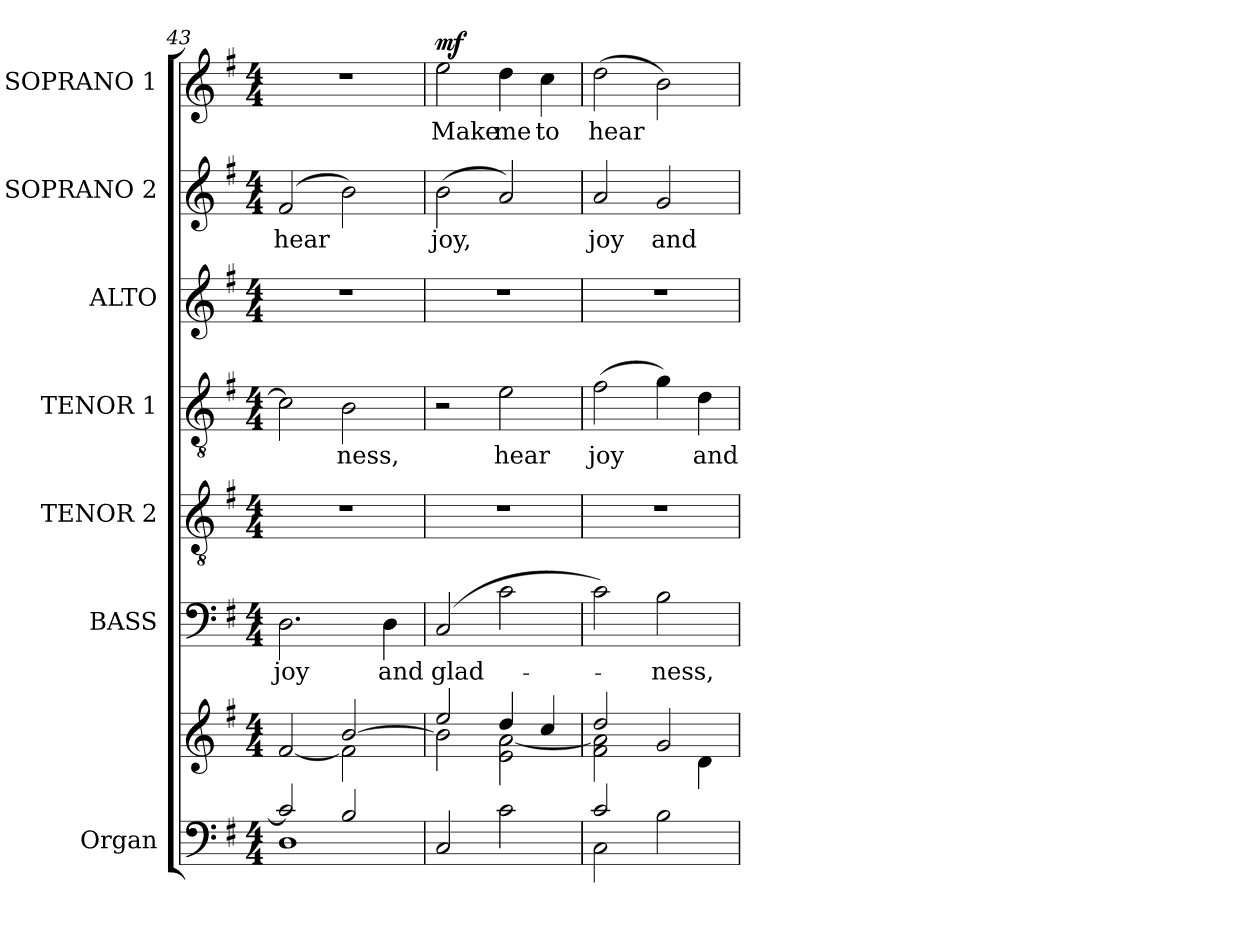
**kern	**kern	**kern	**text	**kern	**kern	**text	**kern	**kern	**text	**kern	**text	**dynam
*part7	*part7	*part6	*part6	*part5	*part4	*part4	*part3	*part2	*part2	*part1	*part1	*part1
*staff8	*staff7	*staff6	*staff6	*staff5	*staff4	*staff4	*staff3	*staff2	*staff2	*staff1	*staff1	*staff1
*I"Organ	*	*I"BASS	*	*I"TENOR 2	*I"TENOR 1	*	*I"ALTO	*I"SOPRANO 2	*	*I"SOPRANO 1	*	*
*I'Org.	*	*I'B.	*	*I'T2.	*I'T1.	*	*I'A.	*I'S2.	*	*I'S1.	*	*
*clefF4	*clefG2	*clefF4	*	*clefGv2	*clefGv2	*	*clefG2	*clefG2	*	*clefG2	*	*
*	*	*	*	*ITrd7c12	*ITrd7c12	*	*	*	*	*	*	*
*k[f#]	*k[f#]	*k[f#]	*	*k[f#]	*k[f#]	*	*k[f#]	*k[f#]	*	*k[f#]	*	*
*G:	*G:	*G:	*	*G:	*G:	*	*G:	*G:	*	*G:	*	*
*M4/4	*M4/4	*M4/4	*	*M4/4	*M4/4	*	*M4/4	*M4/4	*	*M4/4	*	*
=43	=43	=43	=43	=43	=43	=43	=43	=43	=43	=43	=43	=43
*^	*^	*	*	*	*	*	*	*	*	*	*	*
!	!	!	!	!	!LO:LY:b:color=#000000	!	!	!	!	!	!	!	!	!
!	!	!	!	!	!	!	!	!	!	!	!LO:LY:b:color=#000000	!	!	!
2ci/]	1Di	2ryy	[2f#i/	2.Di\	joy	1r	2Ci\]	.	1r	(2f#i/	hear	1r	.	.
!	!	!	!	!	!	!	!	!LO:LY:b:color=#000000	!	!	!	!	!	!
2Bi/	.	[2bi/	2f#i\]	.	.	.	2BBi\	-ness,	.	2bi\)	.	.	.	.
!	!	!	!	!	!LO:LY:b:color=#000000	!	!	!	!	!	!	!	!	!
.	.	.	.	4Di\	and	.	.	.	.	.	.	.	.	.
*v	*v	*	*	*	*	*	*	*	*	*	*	*	*	*
=44	=44	=44	=44	=44	=44	=44	=44	=44	=44	=44	=44	=44	=44
!	!	!	!	!LO:LY:b:color=#000000	!	!	!	!	!	!	!	!	!
!	!	!	!	!	!	!	!	!	!	!LO:LY:b:color=#000000	!	!	!
!	!	!	!	!	!	!	!	!	!	!	!	!LO:LY:b:color=#000000	!
2Ci/	2eei/	2bi\]	(2Ci/	glad-	1r	2r	.	1r	(2bi\	joy,	2eei\	Make	mf
!	!	!	!	!	!	!	!LO:LY:b:color=#000000	!	!	!	!	!	!
!	!	!	!	!	!	!	!	!	!	!	!	!LO:LY:b:color=#000000	!
2ci\	4ddi/	2ei\ [2ai	2ci\	.	.	2Ei\	hear	.	2ai/)	.	4ddi\	me	.
!	!	!	!	!	!	!	!	!	!	!	!	!LO:LY:b:color=#000000	!
.	4cci/	.	.	.	.	.	.	.	.	.	4cci\	to	.
=45	=45	=45	=45	=45	=45	=45	=45	=45	=45	=45	=45	=45	=45
*^	*	*	*	*	*	*	*	*	*	*	*	*	*
!	!	!	!	!	!	!	!	!LO:LY:b:color=#000000	!	!	!	!	!	!
!	!	!	!	!	!	!	!	!	!	!	!LO:LY:b:color=#000000	!	!	!
!	!	!	!	!	!	!	!	!	!	!	!	!	!LO:LY:b:color=#000000	!
2ci/	2Ci\	2ddi/	2f#i\ 2ai]	2ci\)	.	1r	(2F#i\	joy	1r	2ai/	joy	(2ddi\	hear	.
!	!	!	!	!	!LO:LY:b:color=#000000	!	!	!	!	!	!	!	!	!
!	!	!	!	!	!	!	!	!	!	!	!LO:LY:b:color=#000000	!	!	!
2Bi\	2ryy	2gi/	4ryy	2Bi\	-ness,	.	4Gi\)	.	.	2gi/	and	2bi\)	.	.
!	!	!	!	!	!	!	!	!LO:LY:b:color=#000000	!	!	!	!	!	!
.	.	.	4di\	.	.	.	4Di\	and	.	.	.	.	.	.
*v	*v	*	*	*	*	*	*	*	*	*	*	*	*	*
*	*v	*v	*	*	*	*	*	*	*	*	*	*	*
=	=	=	=	=	=	=	=	=	=	=	=	=
*-	*-	*-	*-	*-	*-	*-	*-	*-	*-	*-	*-	*-
